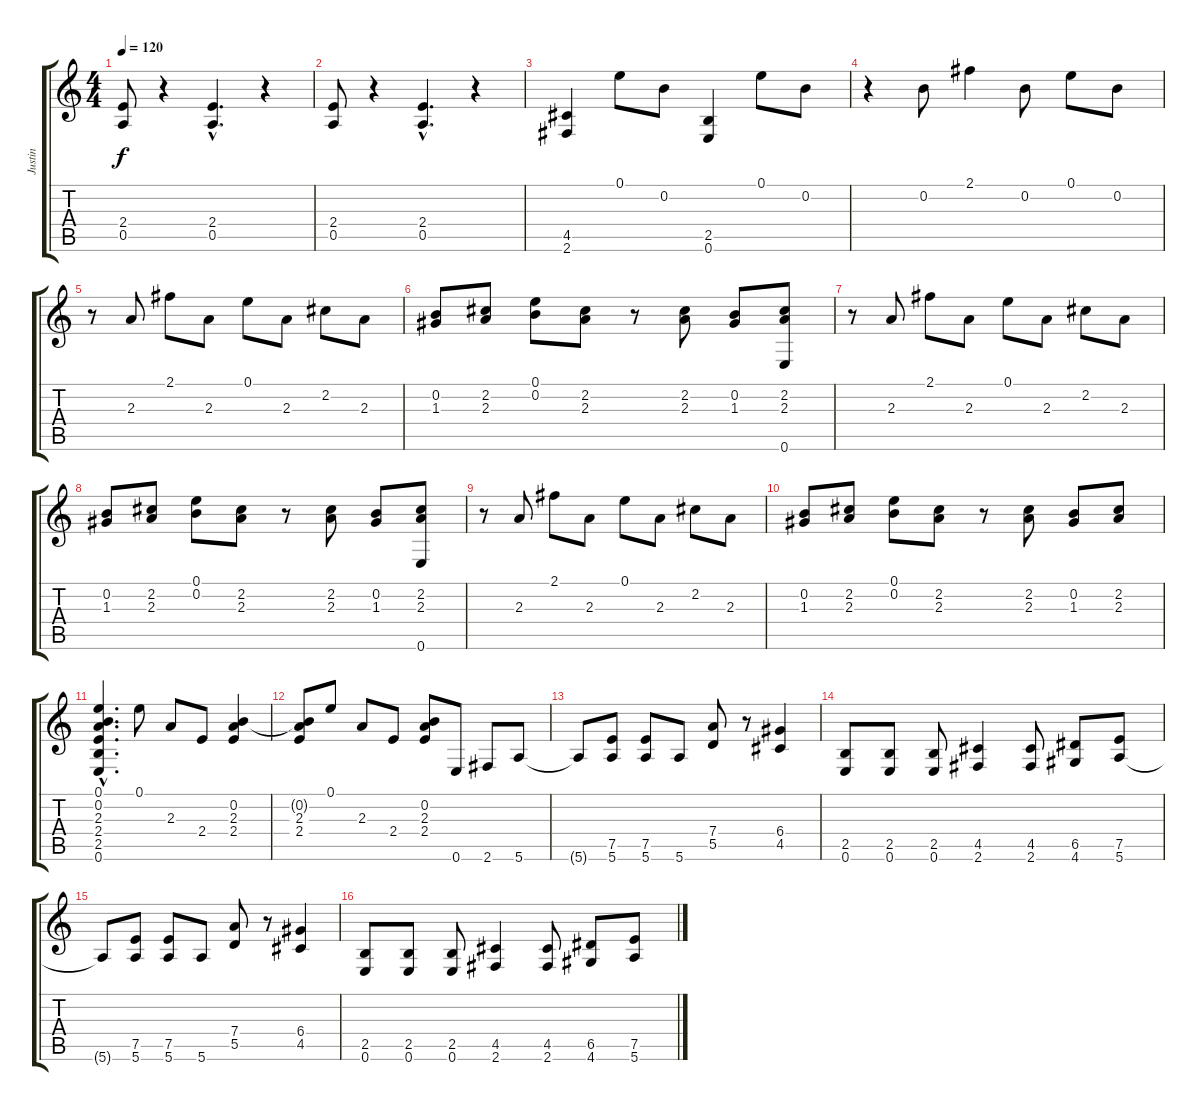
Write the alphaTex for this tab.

\track ("Justin" "Justin") {instrument overdrivenguitar}
\staff {score tabs}
\tuning (E4 B3 G3 D3 A2 E2) {hide}
\ts (4 4)
\tempo 120
\clef g2
\ks c
(2.4 0.5).8{dy f} r.4 (2.4{hac} 0.5{hac}).4{d} r.4 |
(2.4 0.5).8 r.4 (2.4{hac} 0.5{hac}).4{d} r.4 |
(4.5 2.6).4 0.1.8 0.2.8 (2.5 0.6).4 0.1.8 0.2.8 |
r.4 0.2.8 2.1.4 0.2.8 0.1.8 0.2.8 |
r.8 2.3.8 2.1.8 2.3.8 0.1.8 2.3.8 2.2.8 2.3.8 |
(0.2 1.3).8 (2.2 2.3).8 (0.1 0.2).8 (2.2 2.3).8 r.8 (2.2 2.3).8 (0.2 1.3).8 (2.2 2.3 0.6).8 |
r.8 2.3.8 2.1.8 2.3.8 0.1.8 2.3.8 2.2.8 2.3.8 |
(0.2 1.3).8 (2.2 2.3).8 (0.1 0.2).8 (2.2 2.3).8 r.8 (2.2 2.3).8 (0.2 1.3).8 (2.2 2.3 0.6).8 |
r.8 2.3.8 2.1.8 2.3.8 0.1.8 2.3.8 2.2.8 2.3.8 |
(0.2 1.3).8 (2.2 2.3).8 (0.1 0.2).8 (2.2 2.3).8 r.8 (2.2 2.3).8 (0.2 1.3).8 (2.2 2.3).8 |
(0.1{hac} 0.2{hac} 2.3{hac} 2.4{hac} 2.5{hac} 0.6{hac}).4{d} 0.1.8 2.3.8 2.4.8 (0.2 2.3 2.4).4 |
(0.2{t} 2.3 2.4).8 0.1.8 2.3.8 2.4.8 (0.2 2.3 2.4).8 0.6.8 2.6.8 5.6.8 |
5.6{t}.8 (7.5 5.6).8 (7.5 5.6).8 5.6.8 (7.4 5.5).8 r.8 (6.4 4.5).4 |
(2.5 0.6).8 (2.5 0.6).8 (2.5 0.6).8 (4.5 2.6).4 (4.5 2.6).8 (6.5 4.6).8 (7.5 5.6).8 |
5.6{t}.8 (7.5 5.6).8 (7.5 5.6).8 5.6.8 (7.4 5.5).8 r.8 (6.4 4.5).4 |
(2.5 0.6).8 (2.5 0.6).8 (2.5 0.6).8 (4.5 2.6).4 (4.5 2.6).8 (6.5 4.6).8 (7.5 5.6).8
